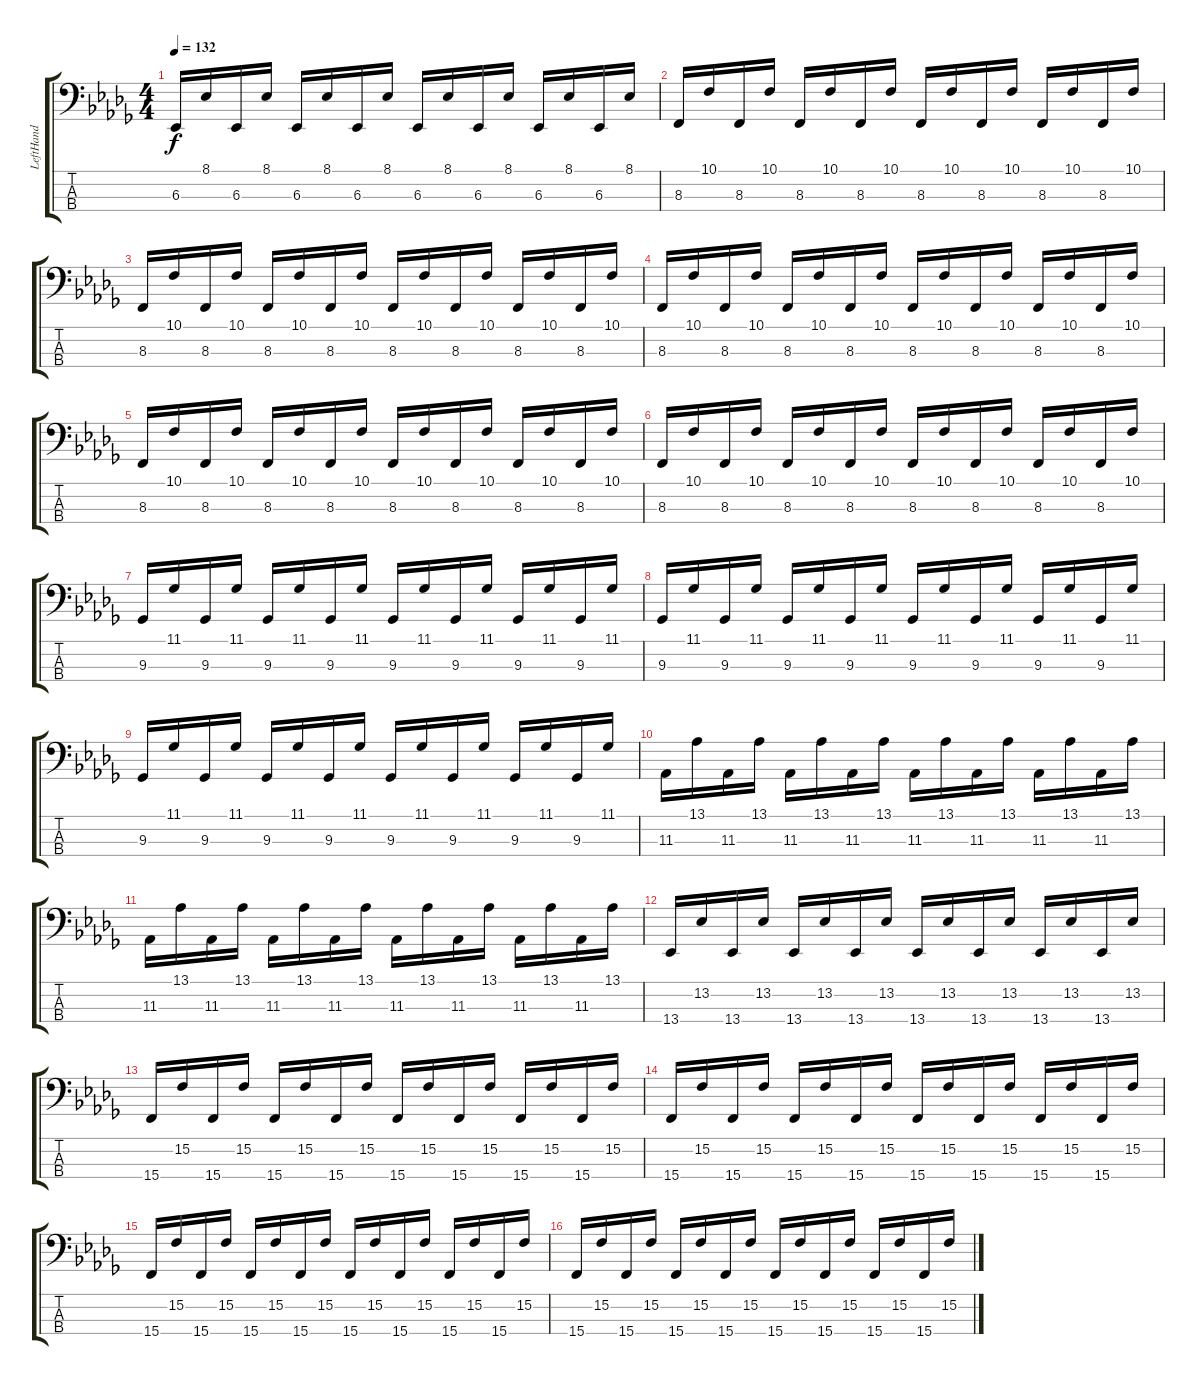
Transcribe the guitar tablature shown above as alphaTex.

\track ("LeftHand" "LeftHand") {instrument acousticgrandpiano}
\staff {score tabs}
\tuning (G2 D2 A1 D1) {hide}
\ts (4 4)
\tempo 132
\clef f4
\ks bbminor
6.3.16{dy f instrument acousticgrandpiano} 8.1.16 6.3.16 8.1.16 6.3.16 8.1.16 6.3.16 8.1.16 6.3.16 8.1.16 6.3.16 8.1.16 6.3.16 8.1.16 6.3.16 8.1.16 |
8.3.16 10.1.16 8.3.16 10.1.16 8.3.16 10.1.16 8.3.16 10.1.16 8.3.16 10.1.16 8.3.16 10.1.16 8.3.16 10.1.16 8.3.16 10.1.16 |
8.3.16 10.1.16 8.3.16 10.1.16 8.3.16 10.1.16 8.3.16 10.1.16 8.3.16 10.1.16 8.3.16 10.1.16 8.3.16 10.1.16 8.3.16 10.1.16 |
8.3.16 10.1.16 8.3.16 10.1.16 8.3.16 10.1.16 8.3.16 10.1.16 8.3.16 10.1.16 8.3.16 10.1.16 8.3.16 10.1.16 8.3.16 10.1.16 |
8.3.16 10.1.16 8.3.16 10.1.16 8.3.16 10.1.16 8.3.16 10.1.16 8.3.16 10.1.16 8.3.16 10.1.16 8.3.16 10.1.16 8.3.16 10.1.16 |
8.3.16 10.1.16 8.3.16 10.1.16 8.3.16 10.1.16 8.3.16 10.1.16 8.3.16 10.1.16 8.3.16 10.1.16 8.3.16 10.1.16 8.3.16 10.1.16 |
9.3.16 11.1.16 9.3.16 11.1.16 9.3.16 11.1.16 9.3.16 11.1.16 9.3.16 11.1.16 9.3.16 11.1.16 9.3.16 11.1.16 9.3.16 11.1.16 |
9.3.16 11.1.16 9.3.16 11.1.16 9.3.16 11.1.16 9.3.16 11.1.16 9.3.16 11.1.16 9.3.16 11.1.16 9.3.16 11.1.16 9.3.16 11.1.16 |
9.3.16 11.1.16 9.3.16 11.1.16 9.3.16 11.1.16 9.3.16 11.1.16 9.3.16 11.1.16 9.3.16 11.1.16 9.3.16 11.1.16 9.3.16 11.1.16 |
11.3.16 13.1.16 11.3.16 13.1.16 11.3.16 13.1.16 11.3.16 13.1.16 11.3.16 13.1.16 11.3.16 13.1.16 11.3.16 13.1.16 11.3.16 13.1.16 |
11.3.16 13.1.16 11.3.16 13.1.16 11.3.16 13.1.16 11.3.16 13.1.16 11.3.16 13.1.16 11.3.16 13.1.16 11.3.16 13.1.16 11.3.16 13.1.16 |
13.4.16 13.2.16 13.4.16 13.2.16 13.4.16 13.2.16 13.4.16 13.2.16 13.4.16 13.2.16 13.4.16 13.2.16 13.4.16 13.2.16 13.4.16 13.2.16 |
15.4.16 15.2.16 15.4.16 15.2.16 15.4.16 15.2.16 15.4.16 15.2.16 15.4.16 15.2.16 15.4.16 15.2.16 15.4.16 15.2.16 15.4.16 15.2.16 |
15.4.16 15.2.16 15.4.16 15.2.16 15.4.16 15.2.16 15.4.16 15.2.16 15.4.16 15.2.16 15.4.16 15.2.16 15.4.16 15.2.16 15.4.16 15.2.16 |
15.4.16 15.2.16 15.4.16 15.2.16 15.4.16 15.2.16 15.4.16 15.2.16 15.4.16 15.2.16 15.4.16 15.2.16 15.4.16 15.2.16 15.4.16 15.2.16 |
15.4.16 15.2.16 15.4.16 15.2.16 15.4.16 15.2.16 15.4.16 15.2.16 15.4.16 15.2.16 15.4.16 15.2.16 15.4.16 15.2.16 15.4.16 15.2.16
